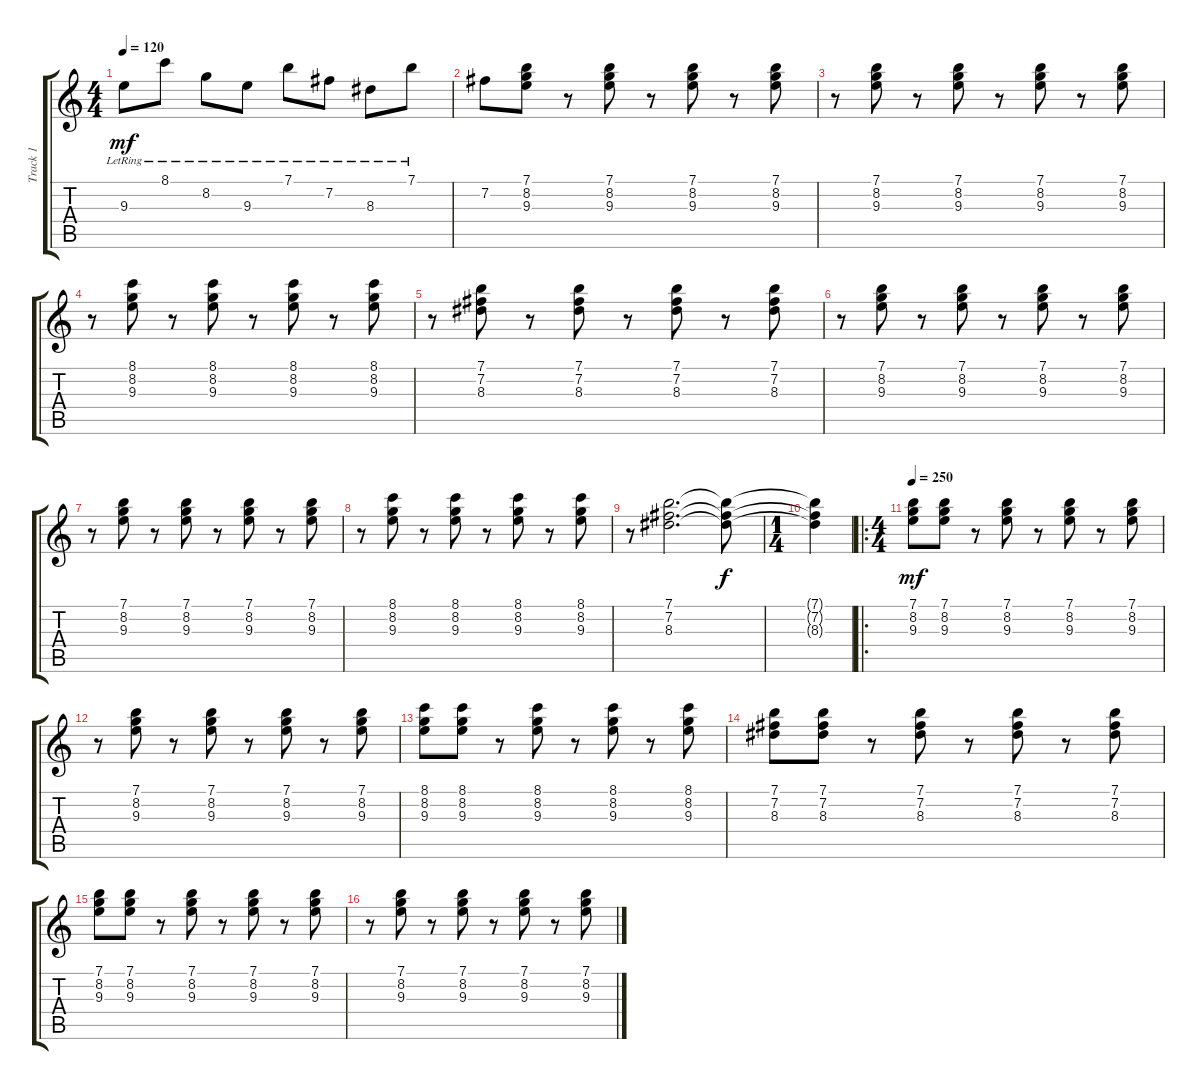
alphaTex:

\track ("Track 1" "Track 1") {instrument electricguitarclean}
\staff {score tabs}
\tuning (E4 B3 G3 D3 A2 E2) {hide}
\ts (4 4)
\tempo 120
\clef g2
\ks c
9.3{lr}.8{dy mf} 8.1{lr}.8 8.2{lr}.8 9.3{lr}.8 7.1{lr}.8 7.2{lr}.8 8.3{lr}.8 7.1{lr}.8 |
7.2.8 (7.1 8.2 9.3).8 r.8 (7.1 8.2 9.3).8 r.8 (7.1 8.2 9.3).8 r.8 (7.1 8.2 9.3).8 |
r.8 (7.1 8.2 9.3).8 r.8 (7.1 8.2 9.3).8 r.8 (7.1 8.2 9.3).8 r.8 (7.1 8.2 9.3).8 |
r.8 (8.1 8.2 9.3).8 r.8 (8.1 8.2 9.3).8 r.8 (8.1 8.2 9.3).8 r.8 (8.1 8.2 9.3).8 |
r.8 (7.1 7.2 8.3).8 r.8 (7.1 7.2 8.3).8 r.8 (7.1 7.2 8.3).8 r.8 (7.1 7.2 8.3).8 |
r.8 (7.1 8.2 9.3).8 r.8 (7.1 8.2 9.3).8 r.8 (7.1 8.2 9.3).8 r.8 (7.1 8.2 9.3).8 |
r.8 (7.1 8.2 9.3).8 r.8 (7.1 8.2 9.3).8 r.8 (7.1 8.2 9.3).8 r.8 (7.1 8.2 9.3).8 |
r.8 (8.1 8.2 9.3).8 r.8 (8.1 8.2 9.3).8 r.8 (8.1 8.2 9.3).8 r.8 (8.1 8.2 9.3).8 |
r.8 (7.1 7.2 8.3).2{d} (7.1{t} 7.2{t} 8.3{t}).8{dy f} |
\ts (1 4)
(7.1{t} 7.2{t} 8.3{t}).4 |
\ro
\ts (4 4)
\tempo 250
(7.1 8.2 9.3).8{dy mf} (7.1 8.2 9.3).8 r.8 (7.1 8.2 9.3).8 r.8 (7.1 8.2 9.3).8 r.8 (7.1 8.2 9.3).8 |
r.8 (7.1 8.2 9.3).8 r.8 (7.1 8.2 9.3).8 r.8 (7.1 8.2 9.3).8 r.8 (7.1 8.2 9.3).8 |
(8.1 8.2 9.3).8 (8.1 8.2 9.3).8 r.8 (8.1 8.2 9.3).8 r.8 (8.1 8.2 9.3).8 r.8 (8.1 8.2 9.3).8 |
(7.1 7.2 8.3).8 (7.1 7.2 8.3).8 r.8 (7.1 7.2 8.3).8 r.8 (7.1 7.2 8.3).8 r.8 (7.1 7.2 8.3).8 |
(7.1 8.2 9.3).8 (7.1 8.2 9.3).8 r.8 (7.1 8.2 9.3).8 r.8 (7.1 8.2 9.3).8 r.8 (7.1 8.2 9.3).8 |
r.8 (7.1 8.2 9.3).8 r.8 (7.1 8.2 9.3).8 r.8 (7.1 8.2 9.3).8 r.8 (7.1 8.2 9.3).8
